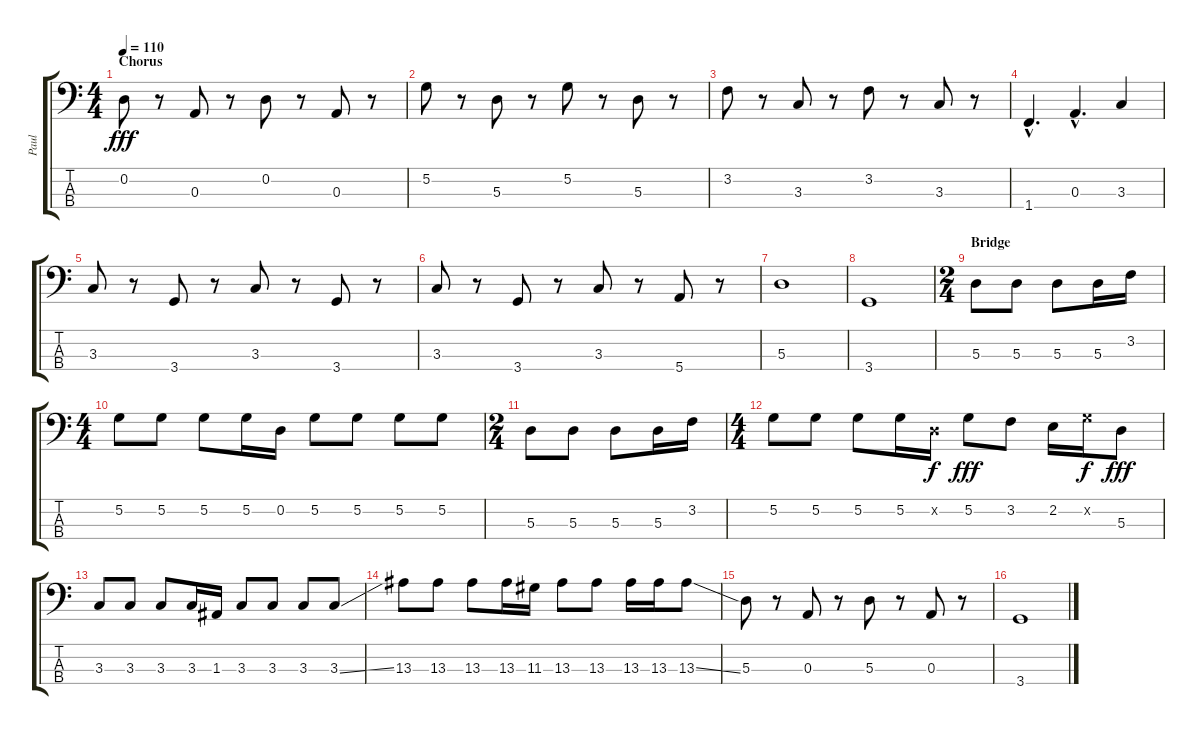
\track ("Paul" "Paul") {instrument electricbasspick}
\staff {score tabs}
\tuning (G2 D2 A1 E1) {hide}
\ts (4 4)
\section ("" "Chorus")
\tempo 110
\clef f4
\ks c
0.2.8{dy fff} r.8 0.3.8 r.8 0.2.8 r.8 0.3.8 r.8 |
5.2.8 r.8 5.3.8 r.8 5.2.8 r.8 5.3.8 r.8 |
3.2.8 r.8 3.3.8 r.8 3.2.8 r.8 3.3.8 r.8 |
1.4{hac}.4{d} 0.3{hac}.4{d} 3.3.4 |
3.3.8 r.8 3.4.8 r.8 3.3.8 r.8 3.4.8 r.8 |
3.3.8 r.8 3.4.8 r.8 3.3.8 r.8 5.4.8 r.8 |
5.3.1 |
3.4.1 |
\ts (2 4)
\section ("" "Bridge")
5.3.8 5.3.8 5.3.8 5.3.16 3.2.16 |
\ts (4 4)
5.2.8 5.2.8 5.2.8 5.2.16 0.2.16 5.2.8 5.2.8 5.2.8 5.2.8 |
\ts (2 4)
5.3.8 5.3.8 5.3.8 5.3.16 3.2.16 |
\ts (4 4)
5.2.8 5.2.8 5.2.8 5.2.16 0.2{x}.16{dy f} 5.2.8{dy fff} 3.2.8 2.2.16 5.2{x}.16{dy f} 5.3.8{dy fff} |
3.3.8 3.3.8 3.3.8 3.3.16 1.3.16 3.3.8 3.3.8 3.3.8 3.3{ss}.8 |
13.3.8 13.3.8 13.3.8 13.3.16 11.3.16 13.3.8 13.3.8 13.3.16 13.3.16 13.3{ss}.8 |
5.3.8 r.8 0.3.8 r.8 5.3.8 r.8 0.3.8 r.8 |
3.4.1
